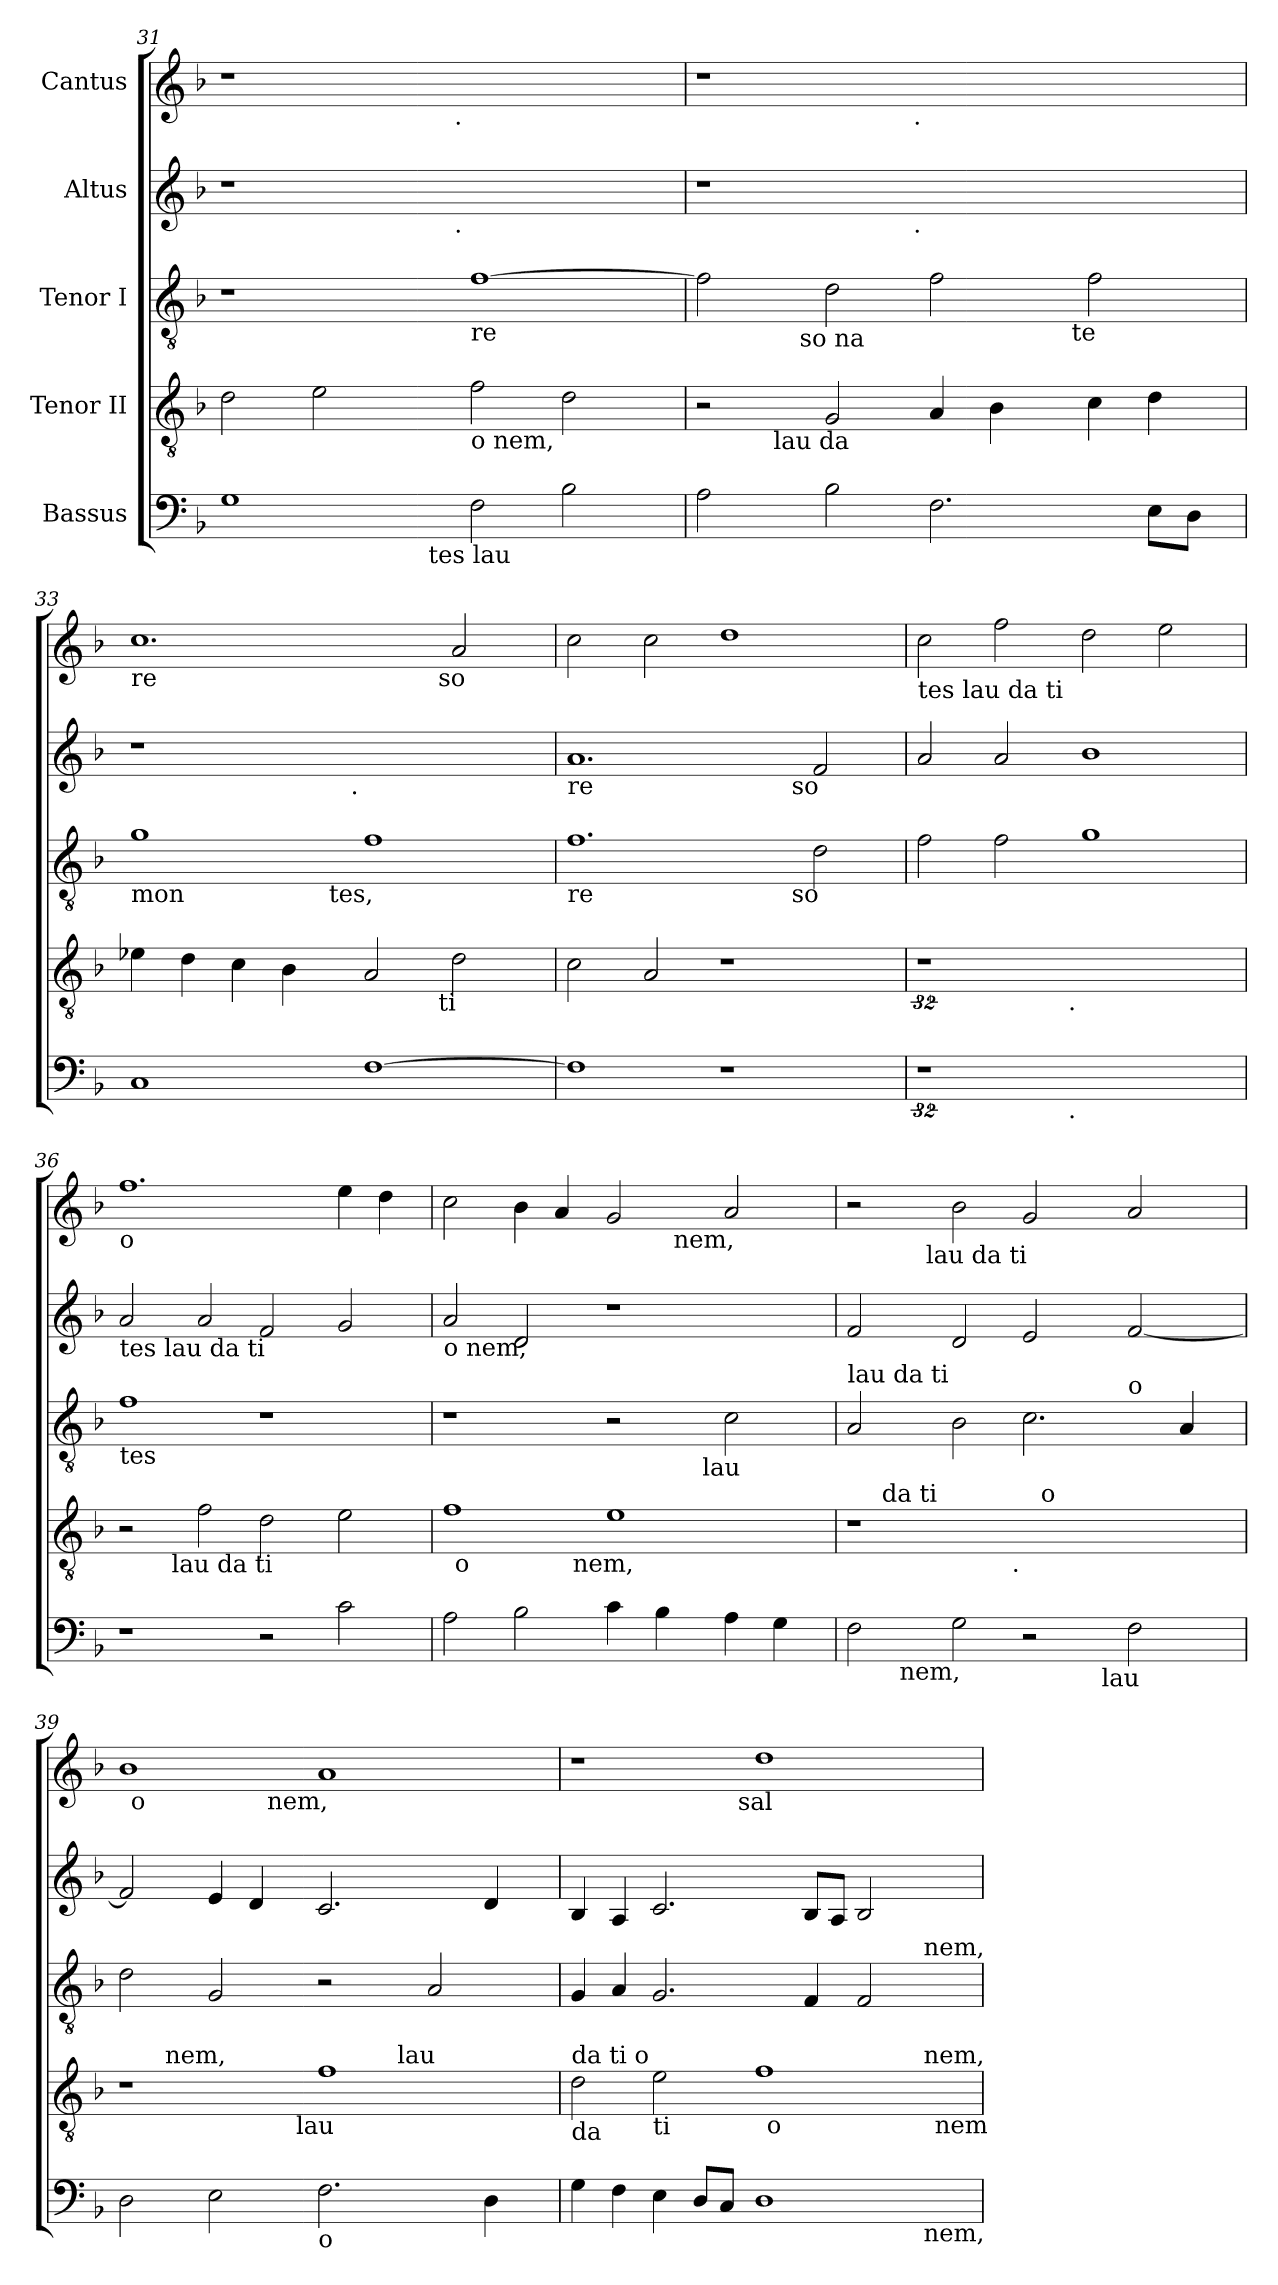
**kern	**kern	**kern	**kern	**kern
*part5	*part4	*part3	*part2	*part1
*staff5	*staff4	*staff3	*staff2	*staff1
*I"Bassus	*I"Tenor II	*I"Tenor I	*I"Altus	*I"Cantus
*clefF4	*clefGv2	*clefGv2	*clefG2	*clefG2
*ITrd7c12	*	*	*	*
*k[b-]	*k[b-]	*k[b-]	*k[b-]	*k[b-]
*F:	*F:	*F:	*F:	*F:
=31	=31	=31	=31	=31
*^	*	*	*^	*^
1GG	2ryy	2d\	1r	1r	2ryy	1r	2ryy
.	4ryy	2e\	.	.	4...ryy	.	4...ryy
.	8ryy	.	.	.	.	.	.
.	32ryy	.	.	.	.	.	.
!	!LO:TX:b:t=tes lau	!	!	!	!	!	!
.	1ryy	.	.	.	.	.	.
!	!	!	!	!	!	!	!LO:TX:b:t=.
!	!	!	!	!	!LO:TX:b:t=.	!	!
.	.	.	.	.	1ryy	.	1ryy
!	!	!	!LO:TX:b:t=re	!	!	!	!
!	!	!LO:TX:b:t=o nem,	!	!	!	!	!
2FF\	.	2f\	[<1f	1ryy	.	1ryy	.
2BB-\	.	2d\	.	.	.	.	.
.	16.ryy	.	.	.	.	.	.
.	.	.	.	.	32ryy	.	32ryy
*v	*v	*	*	*	*	*	*
!!LO:LB:g=z	!!
=32	=32	=32	=32	=32	=32	=32
*	*^	*^	*	*	*	*
*	*	*	*	*^	*	*	*	*
2AA\	2r	4.ryy	2f\]	4..ryy	1ryy	1r	2ryy	1r	2ryy
!	!	!LO:TX:b:t=lau da	!	!	!	!	!	!	!
.	.	1ryy	.	.	.	.	.	.	.
!	!	!	!	!LO:TX:b:t=so na	!	!	!	!	!
.	.	.	.	1ryy	.	.	.	.	.
2BB-\	2G/	.	2d\	.	.	.	4...ryy	.	4...ryy
!	!	!	!	!	!	!	!	!	!LO:TX:b:t=.
!	!	!	!	!	!	!	!LO:TX:b:t=.	!	!
.	.	.	.	.	.	.	1ryy	.	1ryy
2.FF\	4A/	.	2f\	.	4...ryy	1ryy	.	1ryy	.
.	4B-\	.	.	.	.	.	.	.	.
.	.	2ryy	.	.	.	.	.	.	.
.	.	.	.	2ryy	.	.	.	.	.
!	!	!	!	!	!LO:TX:b:t=te	!	!	!	!
.	.	.	.	.	2ryy	.	.	.	.
.	4c\	.	2f\	.	.	.	.	.	.
8EE\L	4d\	.	.	.	.	.	.	.	.
8DD\J	.	8ryy	.	.	.	.	.	.	.
.	.	.	.	16ryy	.	.	.	.	.
.	.	.	.	.	32ryy	.	32ryy	.	32ryy
=33	=33	=33	=33	=33	=33	=33	=33	=33	=33
!	!	!	!	!	!	!	!	!LO:TX:b:t=re	!
!	!	!	!LO:TX:b:t=mon	!	!	!	!	!	!
*	*	*	*	*v	*v	*	*	*	*
1CC	4e-X\	1ryy	1g	2ryy	1r	2ryy	1.cc	1ryy
.	4d\	.	.	.	.	.	.	.
.	4c\	.	.	4ryy	.	4...ryy	.	.
.	4B-\	.	.	8ryy	.	.	.	.
.	.	.	.	32ryy	.	.	.	.
!	!	!	!	!LO:TX:b:t=tes,	!	!	!	!
.	.	.	.	1ryy	.	.	.	.
!	!	!	!	!	!	!LO:TX:b:t=.	!	!
.	.	.	.	.	.	1ryy	.	.
[>1FF	2A/	4...ryy	1f	.	1ryy	.	.	4...ryy
!	!	!	!	!	!	!	!	!LO:TX:b:t=so
!	!	!LO:TX:b:t=ti	!	!	!	!	!	!
.	.	2ryy	.	.	.	.	.	2ryy
.	2d\	.	.	.	.	.	2a/	.
.	.	.	.	16.ryy	.	.	.	.
.	.	32ryy	.	.	.	32ryy	.	32ryy
=34	=34	=34	=34	=34	=34	=34	=34	=34
!	!	!	!	!	!	!	!LO:TX:b:t=na te mon	!
!	!	!	!	!	!LO:TX:b:t=re	!	!	!
!	!	!	!LO:TX:b:t=re	!	!	!	!	!
!	!LO:TX:b:t=o nem,	!	!	!	!	!	!	!
*	*v	*v	*	*	*	*	*v	*v
1FF]	2c\	1.f	1ryy	1.a	1ryy	2cc\
.	2A/	.	.	.	.	2cc\
1r	1r	.	4..ryy	.	4..ryy	1dd
!	!	!	!	!	!LO:TX:b:t=so	!
!	!	!	!LO:TX:b:t=so	!	!	!
.	.	.	2ryy	.	2ryy	.
.	.	2d\	.	2f/	.	.
.	.	.	16ryy	.	16ryy	.
=35	=35	=35	=35	=35	=35	=35
!	!	!	!	!	!	!LO:TX:b:t=tes lau da ti
!	!	!	!	!LO:TX:b:t=na te mon	!	!
!	!	!LO:TX:b:t=na te mon	!	!	!	!
*	*	*v	*v	*	*	*
*	*	*	*v	*v	*
32%31r	32%31r	2f\	2a/	2cc\
.	.	2f\	2a/	2ff\
!	!LO:TX:b:t=.	!	!	!
!LO:TX:b:t=.	!	!	!	!
1ryy	1ryy	.	.	.
.	.	1g	1b-	2dd\
.	.	.	.	2ee\
32ryy	32ryy	.	.	.
=36	=36	=36	=36	=36
!	!	!	!	!LO:TX:b:t=o
!	!	!	!LO:TX:b:t=tes lau da ti	!
!	!	!LO:TX:b:t=tes	!	!
*	*^	*	*	*
1r	2r	4.ryy	1f	2a/	1.ff
!	!	!LO:TX:b:t=lau da ti	!	!	!
.	.	1ryy	.	.	.
.	2f\	.	.	2a/	.
2r	2d\	.	1r	2f/	.
.	.	2ryy	.	.	.
2C\	2e\	.	.	2g/	4ee\
.	.	.	.	.	4dd\
.	.	8ryy	.	.	.
=37	=37	=37	=37	=37	=37
!	!	!	!	!LO:TX:b:t=o nem,	!
*	*	*^	*^	*	*^
2AA\	1f	32ryy	2ryy	1r	1ryy	2a/	2cc\	1ryy
!	!	!LO:TX:b:t=o	!	!	!	!	!	!
.	.	1ryy	.	.	.	.	.	.
2BB-\	.	.	4ryy	.	.	2d/	4b-\	.
.	.	.	16ryy	.	.	.	4a/	.
!	!	!	!LO:TX:b:t=nem,	!	!	!	!	!
.	.	.	1ryy	.	.	.	.	.
4C\	1e	.	.	2r	4ryy	1r	2g/	4ryy
.	.	2ryy	.	.	.	.	.	.
4BB-\	.	.	.	.	8ryy	.	.	16ryy
!	!	!	!	!	!	!	!	!LO:TX:b:t=nem,
.	.	.	.	.	.	.	.	2ryy
.	.	.	.	.	32ryy	.	.	.
!	!	!	!	!	!LO:TX:b:t=lau	!	!	!
.	.	.	.	.	2ryy	.	.	.
4AA\	.	.	.	2c\	.	.	2a/	.
.	.	4...ryy	.	.	.	.	.	.
4GG\	.	.	.	.	.	.	.	.
.	.	.	8.ryy	.	.	.	.	8.ryy
.	.	.	.	.	16.ryy	.	.	.
!!LO:PB:g=z	!!
=38	=38	=38	=38	=38	=38	=38	=38	=38
!	!	!	!	!LO:TX:a:t=lau da ti	!	!	!	!
*^	*	*	*	*	*	*	*	*
*	*^	*	*	*	*	*	*	*	*
2FF\	4ryy	1ryy	1r	8.ryy	2ryy	2A/	1.ryy	2f/	2r	4.ryy
!	!	!	!	!LO:TX:a:t=da ti	!	!	!	!	!	!
.	.	.	.	1ryy	.	.	.	.	.	.
!	!LO:TX:b:t=nem,	!	!	!	!	!	!	!	!	!
.	1..ryy	.	.	.	.	.	.	.	.	.
!	!	!	!	!	!	!	!	!	!	!LO:TX:b:t=lau da ti
.	.	.	.	.	.	.	.	.	.	1ryy
2GG\	.	.	.	.	4...ryy	2B-\	.	2d/	2b-\	.
!	!	!	!	!	!LO:TX:b:t=.	!	!	!	!	!
.	.	.	.	.	1ryy	.	.	.	.	.
2r	.	4.ryy	16ryy	.	.	2.c\	.	2e/	2g/	.
!	!	!	!LO:TX:a:t=o	!	!	!	!	!	!	!
.	.	.	2...ryy	.	.	.	.	.	.	.
.	.	.	.	2ryy	.	.	.	.	.	.
!	!	!LO:TX:b:t=lau	!	!	!	!	!	!	!	!
.	.	2ryy	.	.	.	.	.	.	.	2ryy
!	!	!	!	!	!	!	!LO:TX:a:t=o	!	!	!
2FF\	.	.	.	.	.	.	2ryy	[<2f/	2a/	.
.	.	.	.	4ryy	.	.	.	.	.	.
.	.	.	.	.	.	4A/	.	.	.	.
.	.	8ryy	.	.	.	.	.	.	.	8ryy
.	.	.	.	16ryy	.	.	.	.	.	.
.	.	.	.	.	32ryy	.	.	.	.	.
=39	=39	=39	=39	=39	=39	=39	=39	=39	=39	=39
!LO:TX:b:t=da ti	!	!	!	!	!	!	!	!	!	!
*v	*v	*v	*	*	*^	*v	*v	*	*	*^
2DD\	1r	8..ryy	2ryy	1ryy	2d\	2f/]	1b-	32ryy	2ryy
!	!	!	!	!	!	!	!	!LO:TX:b:t=o	!
.	.	.	.	.	.	.	.	1ryy	.
!	!	!LO:TX:a:t=nem,	!	!	!	!	!	!	!
.	.	1ryy	.	.	.	.	.	.	.
2EE\	.	.	4ryy	.	2G/	4e/	.	.	4ryy
.	.	.	8ryy	.	.	4d/	.	.	16ryy
!	!	!	!	!	!	!	!	!	!LO:TX:b:t=nem,
.	.	.	.	.	.	.	.	.	1ryy
.	.	.	32ryy	.	.	.	.	.	.
!	!	!	!LO:TX:b:t=lau	!	!	!	!	!	!
.	.	.	1ryy	.	.	.	.	.	.
!LO:TX:b:t=o	!	!	!	!	!	!	!	!	!
2.FF\	1f	.	.	4ryy	2r	2.c/	1a	.	.
.	.	.	.	.	.	.	.	2ryy	.
.	.	2ryy	.	.	.	.	.	.	.
.	.	.	.	16.ryy	.	.	.	.	.
!	!	!	!	!LO:TX:a:t=lau	!	!	!	!	!
.	.	.	.	2ryy	.	.	.	.	.
.	.	.	.	.	2A/	.	.	.	.
.	.	.	.	.	.	.	.	4...ryy	.
.	.	4ryy	.	.	.	.	.	.	.
4DD\	.	.	.	.	.	4d/	.	.	.
.	.	.	.	.	.	.	.	.	8.ryy
.	.	.	.	8ryy	.	.	.	.	.
.	.	.	16.ryy	.	.	.	.	.	.
.	.	32ryy	.	32ryy	.	.	.	.	.
=40	=40	=40	=40	=40	=40	=40	=40	=40	=40
!	!LO:TX:a:t=da ti o	!	!	!	!	!	!	!	!
!	!LO:TX:b:t=da	!	!	!	!	!	!	!	!
*^	*	*	*	*	*^	*	*	*v	*v
4GG\	1ryy	2d\	1ryy	1ryy	1ryy	4G/	1ryy	4B-/	1r	2...ryy
4FF\	.	.	.	.	.	4A/	.	4A/	.	.
!	!	!LO:TX:b:t=ti	!	!	!	!	!	!	!	!
4EE\	.	2e\	.	.	.	2.G/	.	2.c/	.	.
8DD/L	.	.	.	.	.	.	.	.	.	.
8CC/J	.	.	.	.	.	.	.	.	.	.
!	!	!	!	!	!	!	!	!	!	!LO:TX:b:t=sal
.	.	.	.	.	.	.	.	.	.	1ryy
1DD	2...ryy	1f	32ryy	2...ryy	2ryy	.	2...ryy	.	1dd	.
!	!	!	!LO:TX:b:t=o	!	!	!	!	!	!	!
.	.	.	2ryy	.	.	.	.	.	.	.
.	.	.	.	.	.	4F/	.	8B-/L	.	.
.	.	.	.	.	.	.	.	8A/J	.	.
.	.	.	.	.	4...ryy	2F/	.	2B-/	.	.
.	.	.	4...ryy	.	.	.	.	.	.	.
!	!	!	!	!	!	!	!LO:TX:a:t=nem,	!	!	!
!	!	!	!	!LO:TX:a:t=nem,	!	!	!	!	!	!
!	!LO:TX:b:t=nem,	!	!	!	!	!	!	!	!	!
.	16ryy	.	.	16ryy	.	.	16ryy	.	.	16ryy
!	!	!	!	!	!LO:TX:b:t=nem	!	!	!	!	!
.	.	.	.	.	32ryy	.	.	.	.	.
*v	*v	*	*	*	*	*v	*v	*	*v	*v
*	*v	*v	*v	*v	*	*	*
=	=	=	=	=
*-	*-	*-	*-	*-
